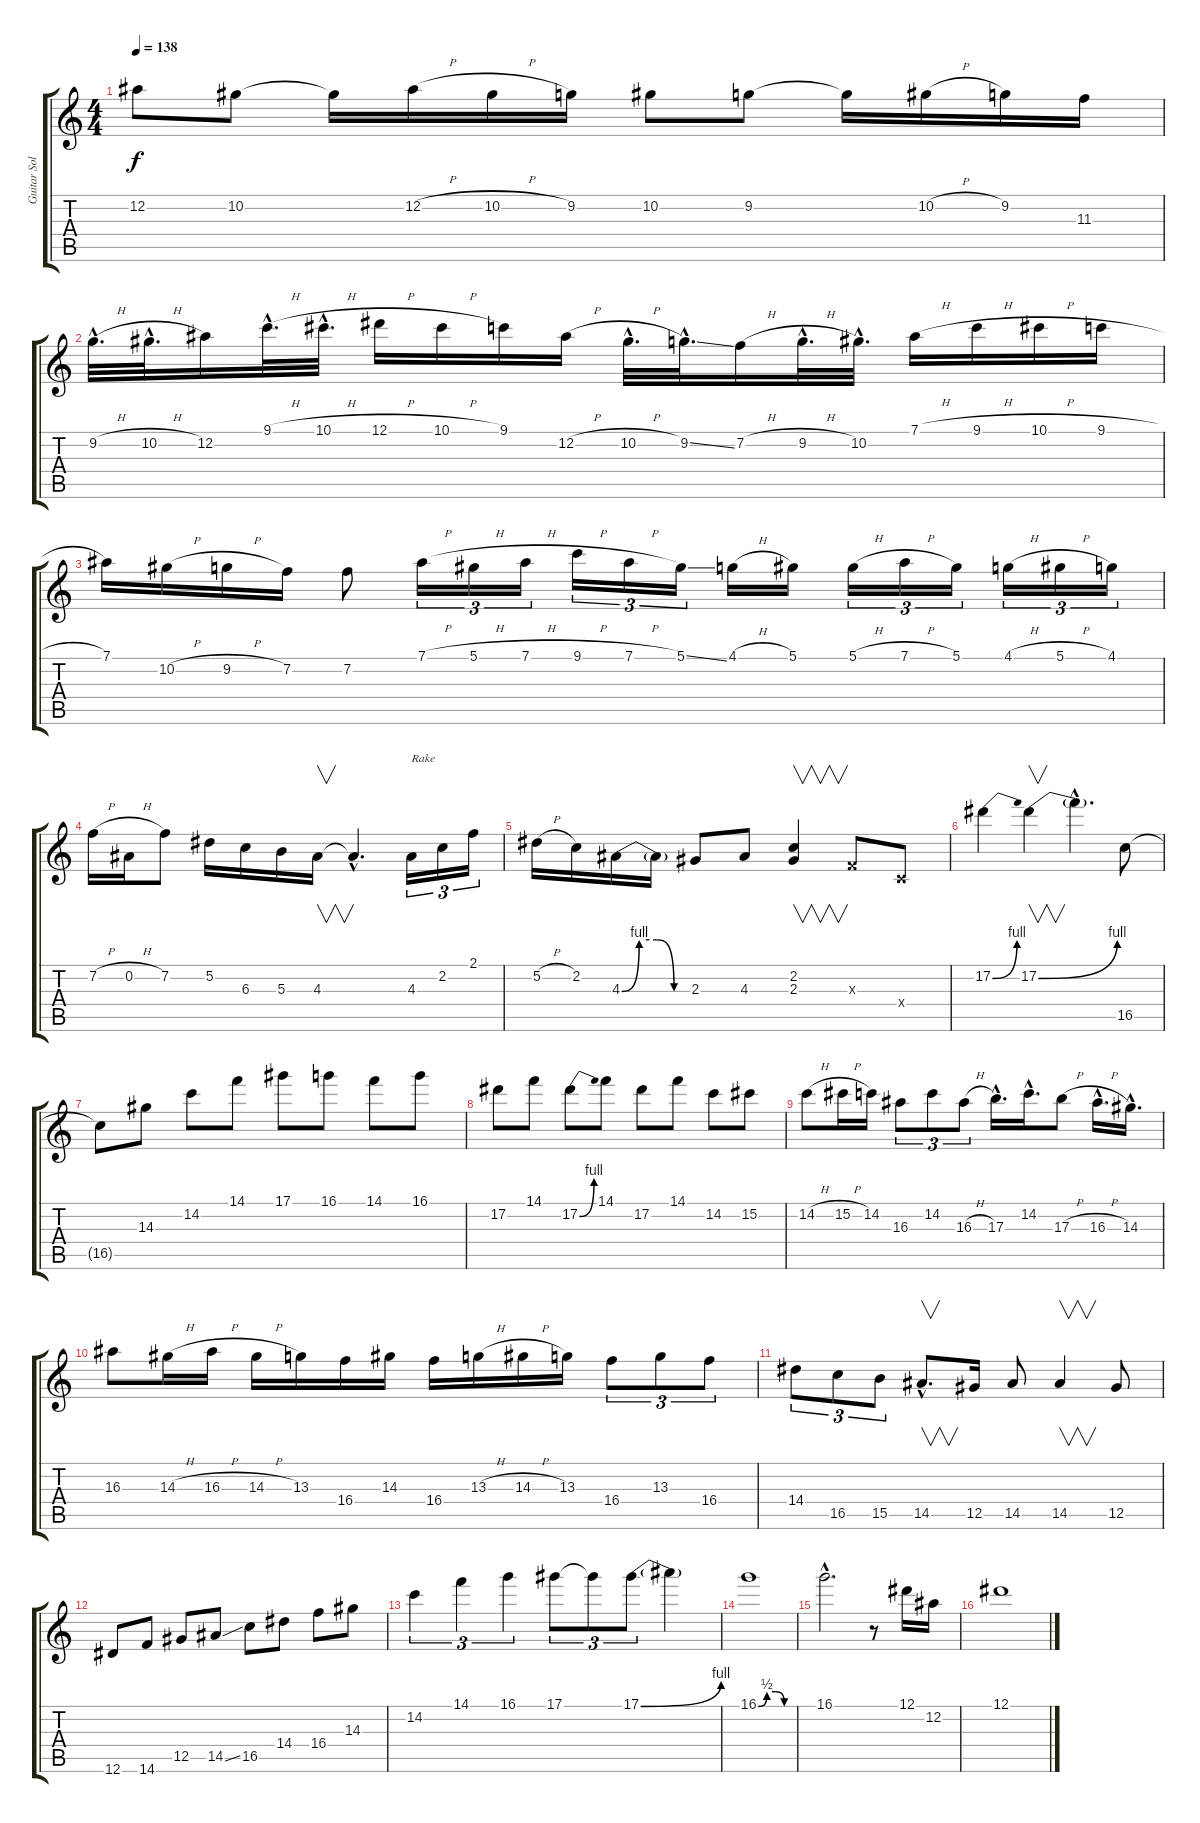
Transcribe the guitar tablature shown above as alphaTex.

\track ("Guitar Solo" "Guitar Sol") {instrument overdrivenguitar}
\staff {score tabs}
\tuning (Eb4 Bb3 Gb3 Db3 Ab2 Eb2) {hide}
\ts (4 4)
\tempo 138
\clef g2
\ks c
12.2.8{dy f} 10.2.8 10.2{t}.16 12.2{h}.16 10.2{h}.16 9.2.16 10.2.8 9.2.8 9.2{t}.16 10.2{h}.16 9.2.16 11.3.16 |
9.2{h hac}.32{d} 10.2{h hac}.32{d} 12.2.16 9.1{h hac}.32{d} 10.1{h hac}.32{d} 12.1{h}.16 10.1{h}.16 9.1.16 12.2{h}.16 10.2{h hac}.32{d} 9.2{ss hac}.32{d} 7.2{h}.16 9.2{h hac}.32{d} 10.2{hac}.32{d} 7.1{h}.16 9.1{h}.16 10.1{h}.16 9.1{h}.16 |
7.1.16 10.2{h}.16 9.2{h}.16 7.2.16 7.2.8 7.1{h}.16{tu (3 2)} 5.1{h}.16{tu (3 2)} 7.1{h}.16{tu (3 2)} 9.1{h}.16{tu (3 2)} 7.1{h}.16{tu (3 2)} 5.1{ss}.16{tu (3 2)} 4.1{h}.16 5.1.16 5.1{h}.16{tu (3 2)} 7.1{h}.16{tu (3 2)} 5.1.16{tu (3 2)} 4.1{h}.16{tu (3 2)} 5.1{h}.16{tu (3 2)} 4.1.16{tu (3 2)} |
7.2{h}.16 0.2{h}.16 7.2.8 5.2.16 6.3.16 5.3.16 4.3.16{v} 4.3{hac t}.4{d} 4.3.16{tu (3 2) txt "Rake"} 2.2.16{tu (3 2)} 2.1.16{tu (3 2)} |
5.2{h}.16 2.2.16 4.3{be (custom 0 0 15 4 30 4 45 0 60 0)}.16 4.3{t}.16 2.3.8 4.3.8 (2.2 2.3).4{v} -1.3{x}.8 -1.4{x}.8 |
17.2{be (bend 0 0 60 4)}.4 17.2{be (bend 0 0 60 4)}.4{v} 17.2{hac t}.4{d} 16.5.8 |
16.5{t}.8 14.3.8 14.2.8 14.1.8 17.1.8 16.1.8 14.1.8 16.1.8 |
17.2.8 14.1.8 17.2{be (bend 0 0 60 4)}.8 14.1.8 17.2.8 14.1.8 14.2.8 15.2.8 |
14.2{h}.8 15.2{h}.16 14.2.16 16.3.8{tu (3 2)} 14.2.8{tu (3 2)} 16.3{h}.8{tu (3 2)} 17.3{hac}.16{d} 14.2{hac}.16{d} 17.3{h}.8 16.3{h hac}.16{d} 14.3{hac}.16{d} |
16.3.8 14.3{h}.16 16.3{h}.16 14.3{h}.16 13.3.16 16.4.16 14.3.16 16.4.16 13.3{h}.16 14.3{h}.16 13.3.16 16.4.8{tu (3 2)} 13.3.8{tu (3 2)} 16.4.8{tu (3 2)} |
14.4.8{tu (3 2)} 16.5.8{tu (3 2)} 15.5.8{tu (3 2)} 14.5{hac}.8{v d} 12.5.16 14.5.8 14.5.4{v} 12.5.8 |
12.6.8 14.6.8 12.5.8 14.5{ss}.8 16.5.8 14.4.8 16.4.8 14.3.8 |
14.2.4{tu (3 2)} 14.1.4{tu (3 2)} 16.1.4{tu (3 2)} 17.1.8{tu (3 2)} 17.1{t}.8{tu (3 2)} 17.1{be (bend 0 0 60 4)}.8{tu (3 2)} 17.1{t}.4 |
16.1{be (custom 0 0 15 2 30 2 45 0 60 0)}.1 |
16.1{hac}.2{d} r.8 12.1.16 12.2.16 |
12.1.1
